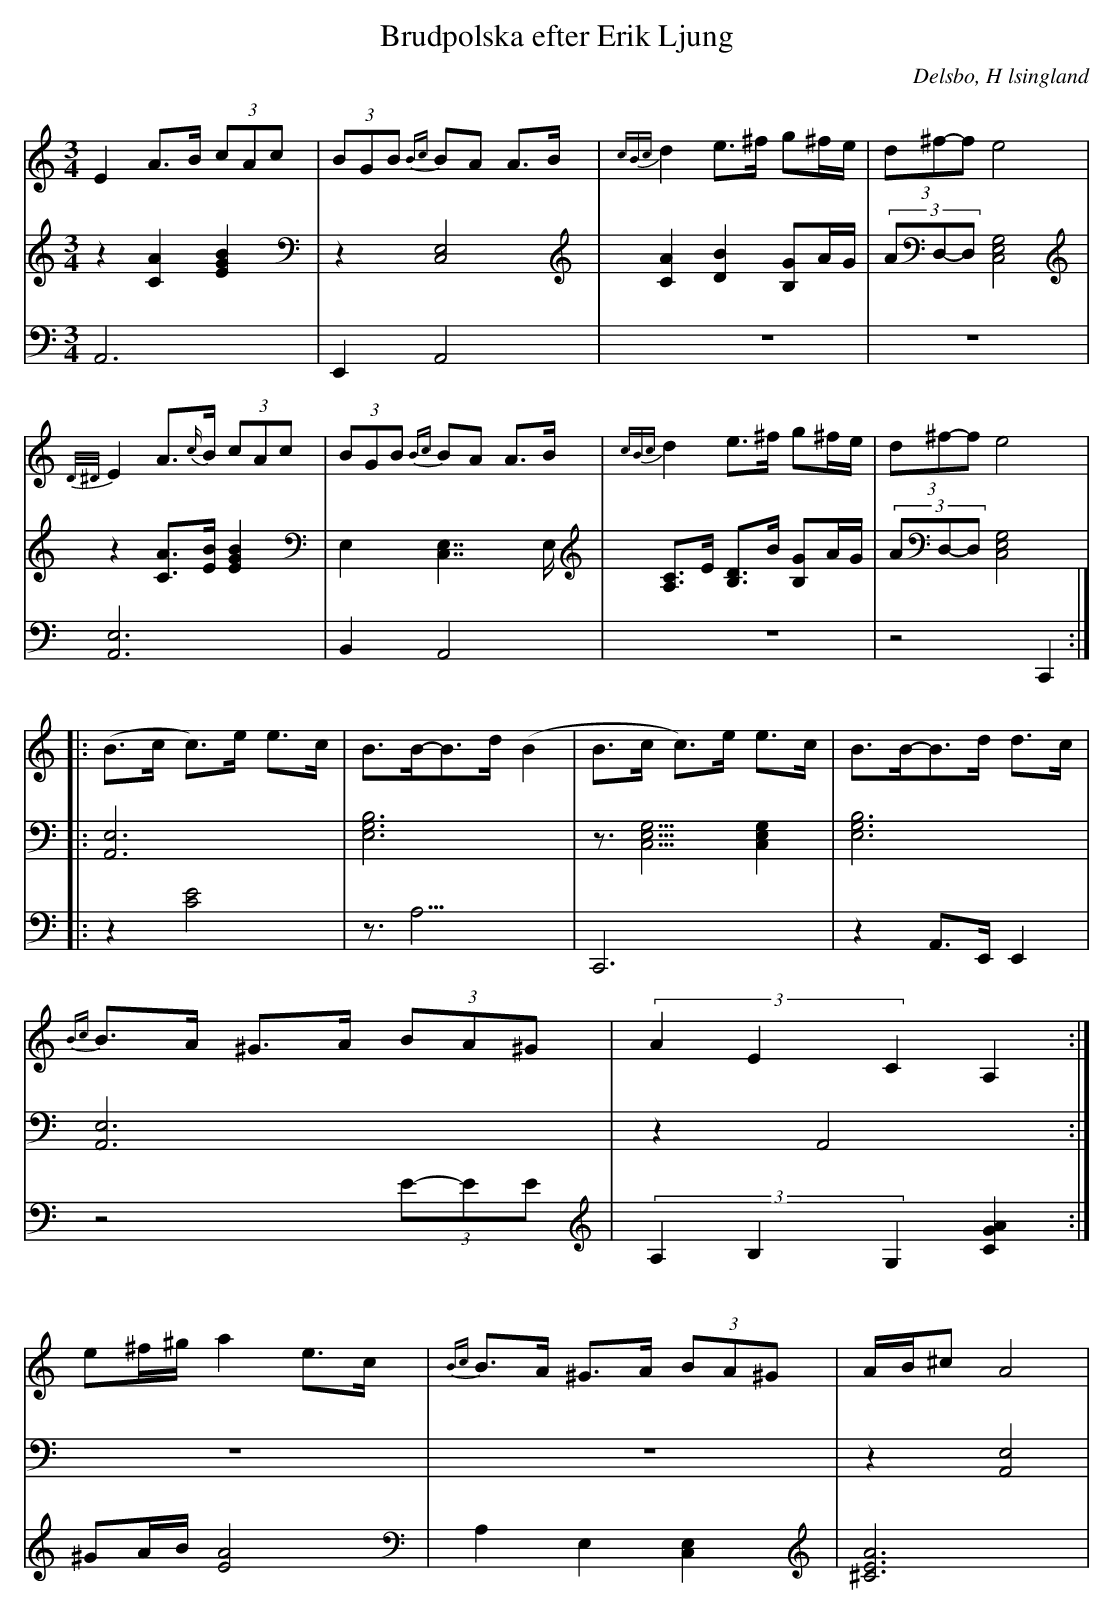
X:1
T: Brudpolska efter Erik Ljung
Q: 105
O: Delsbo, H lsingland
M: 3/4
L: 1/8
K: Am
V:1
V:2
V:3 =Merge
V:1
E2 A>B (3cAc| (3BGB {Bc}BA A>B|{cBc}d2 e>^f g^f/e/|(3d^f-f e4 |
{D/^D/}E2 A>{c/}B (3cAc| (3BGB {Bc}BA A>B|{cBc}d2 e>^f g^f/e/|(3d^f-f e4 |
|:(B>c c)>e e>c|B>B-B>d (B2|B>c c)>e e>c|B>B-B>d d>c|
{Bc}B>A ^G>A (3BA^G|(3A2E2C2 A,2:|
e^f/^g/ a2 e>c|{Bc}B>A ^G>A (3BA^G|A/B/^c A4|
V:2
z2 [A2C2] [B2E2G2]|z2 [C,4E,4]|[A2,C2] [B2,D2] [B,G]A/G/|(3AD,-D, [E,4G,4C,4]|
z2 [AC]>[BE] [B2E2G2]|E,2 [C,7/2E,7/2]E,/|[A,C]>E [B,D]>B [B,G]A/G/|(3AD,-D, [E,4G,4C,4]|
|:[A,,6E,6]|[E,6G,6B,6]|z3/2[E,5/2G,5/2C,5/2] [E,2G,2C,2]|[E,6G,6B,6]|
[A,,6E,6]|z2 A,,4:|
z6|z6|z2 [A,,4E,4]|
V:3
A,,6|E,,2 A,,4|z6|z6|
[A,,6E,6]|B,,2 A,,4|z6|z4  C,,2:|
|:z2 [C4E4]|z3<A,3|C,,6|z2 A,,>E,, E,,2|
z4 (3E-EE|(3A,2B,2G,2 [G2A2C2]:|
^GA/B/ [A4E4]|A,2 E,2 [C,2E,2]|[A6^C6E6]|
